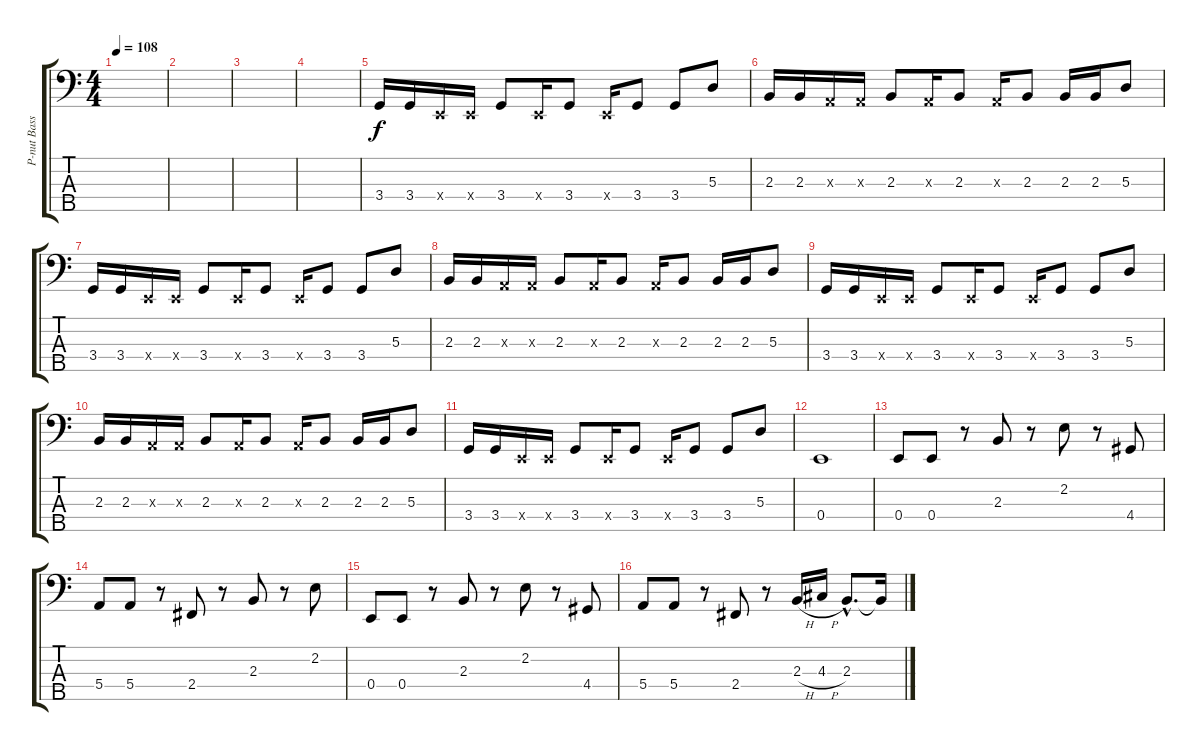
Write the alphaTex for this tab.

\track ("P-nut Bass" "P-nut Bass") {instrument electricbassfinger}
\staff {score tabs}
\tuning (G2 D2 A1 E1 B0) {hide}
\ts (4 4)
\tempo 108
\clef f4
\ks c
|
|
|
|
3.4.16 3.4.16 0.4{x}.16 0.4{x}.16 3.4.8 0.4{x}.16 3.4.8 0.4{x}.16 3.4.8 3.4.8 5.3.8 |
2.3.16 2.3.16 0.3{x}.16 0.3{x}.16 2.3.8 0.3{x}.16 2.3.8 0.3{x}.16 2.3.8 2.3.16 2.3.16 5.3.8 |
3.4.16 3.4.16 0.4{x}.16 0.4{x}.16 3.4.8 0.4{x}.16 3.4.8 0.4{x}.16 3.4.8 3.4.8 5.3.8 |
2.3.16 2.3.16 0.3{x}.16 0.3{x}.16 2.3.8 0.3{x}.16 2.3.8 0.3{x}.16 2.3.8 2.3.16 2.3.16 5.3.8 |
3.4.16 3.4.16 0.4{x}.16 0.4{x}.16 3.4.8 0.4{x}.16 3.4.8 0.4{x}.16 3.4.8 3.4.8 5.3.8 |
2.3.16 2.3.16 0.3{x}.16 0.3{x}.16 2.3.8 0.3{x}.16 2.3.8 0.3{x}.16 2.3.8 2.3.16 2.3.16 5.3.8 |
3.4.16 3.4.16 0.4{x}.16 0.4{x}.16 3.4.8 0.4{x}.16 3.4.8 0.4{x}.16 3.4.8 3.4.8 5.3.8 |
0.4.1 |
0.4.8 0.4.8 r.8 2.3.8 r.8 2.2.8 r.8 4.4.8 |
5.4.8 5.4.8 r.8 2.4.8 r.8 2.3.8 r.8 2.2.8 |
0.4.8 0.4.8 r.8 2.3.8 r.8 2.2.8 r.8 4.4.8 |
5.4.8 5.4.8 r.8 2.4.8 r.8 2.3{h}.16 4.3{h}.16 2.3{hac}.8{d} 2.3{t}.16
